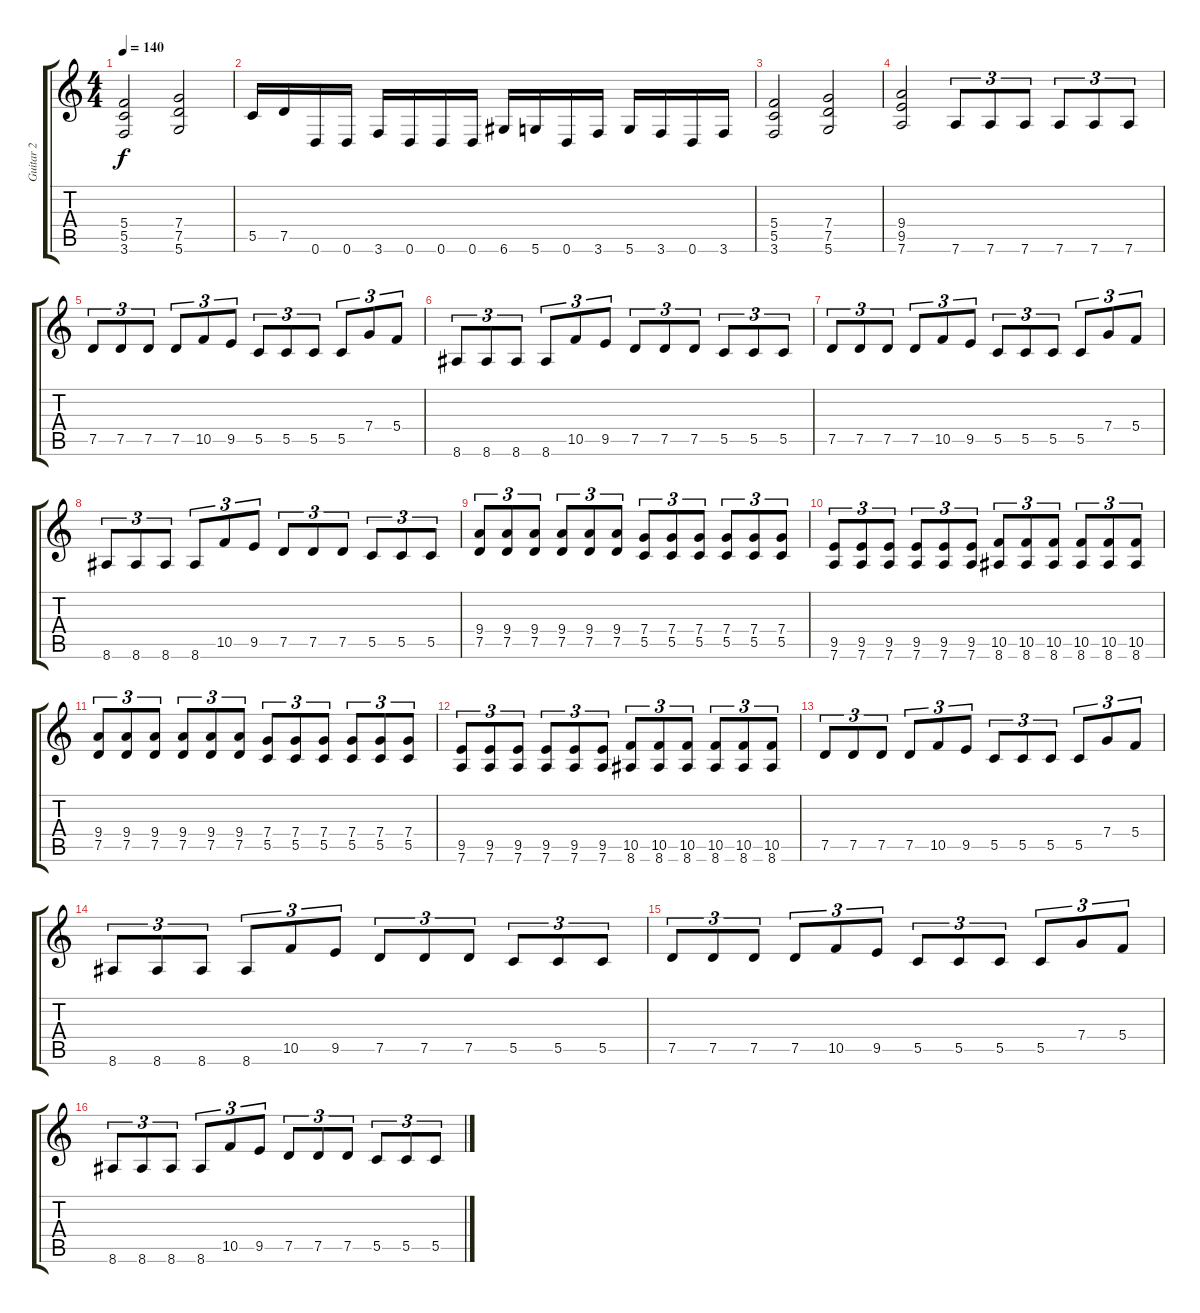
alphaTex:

\track ("Guitar 2" "Guitar 2") {instrument distortionguitar}
\staff {score tabs}
\tuning (D4 A3 F3 C3 G2 D2) {hide}
\ts (4 4)
\tempo 140
\clef g2
\ks c
(5.4 5.5 3.6).2{dy f} (7.4 7.5 5.6).2 |
5.5.16 7.5.16 0.6.16 0.6.16 3.6.16 0.6.16 0.6.16 0.6.16 6.6.16 5.6.16 0.6.16 3.6.16 5.6.16 3.6.16 0.6.16 3.6.16 |
(5.4 5.5 3.6).2 (7.4 7.5 5.6).2 |
(9.4 9.5 7.6).2 7.6.8{tu (3 2)} 7.6.8{tu (3 2)} 7.6.8{tu (3 2)} 7.6.8{tu (3 2)} 7.6.8{tu (3 2)} 7.6.8{tu (3 2)} |
7.5.8{tu (3 2)} 7.5.8{tu (3 2)} 7.5.8{tu (3 2)} 7.5.8{tu (3 2)} 10.5.8{tu (3 2)} 9.5.8{tu (3 2)} 5.5.8{tu (3 2)} 5.5.8{tu (3 2)} 5.5.8{tu (3 2)} 5.5.8{tu (3 2)} 7.4.8{tu (3 2)} 5.4.8{tu (3 2)} |
8.6.8{tu (3 2)} 8.6.8{tu (3 2)} 8.6.8{tu (3 2)} 8.6.8{tu (3 2)} 10.5.8{tu (3 2)} 9.5.8{tu (3 2)} 7.5.8{tu (3 2)} 7.5.8{tu (3 2)} 7.5.8{tu (3 2)} 5.5.8{tu (3 2)} 5.5.8{tu (3 2)} 5.5.8{tu (3 2)} |
7.5.8{tu (3 2)} 7.5.8{tu (3 2)} 7.5.8{tu (3 2)} 7.5.8{tu (3 2)} 10.5.8{tu (3 2)} 9.5.8{tu (3 2)} 5.5.8{tu (3 2)} 5.5.8{tu (3 2)} 5.5.8{tu (3 2)} 5.5.8{tu (3 2)} 7.4.8{tu (3 2)} 5.4.8{tu (3 2)} |
8.6.8{tu (3 2)} 8.6.8{tu (3 2)} 8.6.8{tu (3 2)} 8.6.8{tu (3 2)} 10.5.8{tu (3 2)} 9.5.8{tu (3 2)} 7.5.8{tu (3 2)} 7.5.8{tu (3 2)} 7.5.8{tu (3 2)} 5.5.8{tu (3 2)} 5.5.8{tu (3 2)} 5.5.8{tu (3 2)} |
(9.4 7.5).8{tu (3 2)} (9.4 7.5).8{tu (3 2)} (9.4 7.5).8{tu (3 2)} (9.4 7.5).8{tu (3 2)} (9.4 7.5).8{tu (3 2)} (9.4 7.5).8{tu (3 2)} (7.4 5.5).8{tu (3 2)} (7.4 5.5).8{tu (3 2)} (7.4 5.5).8{tu (3 2)} (7.4 5.5).8{tu (3 2)} (7.4 5.5).8{tu (3 2)} (7.4 5.5).8{tu (3 2)} |
(9.5 7.6).8{tu (3 2)} (9.5 7.6).8{tu (3 2)} (9.5 7.6).8{tu (3 2)} (9.5 7.6).8{tu (3 2)} (9.5 7.6).8{tu (3 2)} (9.5 7.6).8{tu (3 2)} (10.5 8.6).8{tu (3 2)} (10.5 8.6).8{tu (3 2)} (10.5 8.6).8{tu (3 2)} (10.5 8.6).8{tu (3 2)} (10.5 8.6).8{tu (3 2)} (10.5 8.6).8{tu (3 2)} |
(9.4 7.5).8{tu (3 2)} (9.4 7.5).8{tu (3 2)} (9.4 7.5).8{tu (3 2)} (9.4 7.5).8{tu (3 2)} (9.4 7.5).8{tu (3 2)} (9.4 7.5).8{tu (3 2)} (7.4 5.5).8{tu (3 2)} (7.4 5.5).8{tu (3 2)} (7.4 5.5).8{tu (3 2)} (7.4 5.5).8{tu (3 2)} (7.4 5.5).8{tu (3 2)} (7.4 5.5).8{tu (3 2)} |
(9.5 7.6).8{tu (3 2)} (9.5 7.6).8{tu (3 2)} (9.5 7.6).8{tu (3 2)} (9.5 7.6).8{tu (3 2)} (9.5 7.6).8{tu (3 2)} (9.5 7.6).8{tu (3 2)} (10.5 8.6).8{tu (3 2)} (10.5 8.6).8{tu (3 2)} (10.5 8.6).8{tu (3 2)} (10.5 8.6).8{tu (3 2)} (10.5 8.6).8{tu (3 2)} (10.5 8.6).8{tu (3 2)} |
7.5.8{tu (3 2)} 7.5.8{tu (3 2)} 7.5.8{tu (3 2)} 7.5.8{tu (3 2)} 10.5.8{tu (3 2)} 9.5.8{tu (3 2)} 5.5.8{tu (3 2)} 5.5.8{tu (3 2)} 5.5.8{tu (3 2)} 5.5.8{tu (3 2)} 7.4.8{tu (3 2)} 5.4.8{tu (3 2)} |
8.6.8{tu (3 2)} 8.6.8{tu (3 2)} 8.6.8{tu (3 2)} 8.6.8{tu (3 2)} 10.5.8{tu (3 2)} 9.5.8{tu (3 2)} 7.5.8{tu (3 2)} 7.5.8{tu (3 2)} 7.5.8{tu (3 2)} 5.5.8{tu (3 2)} 5.5.8{tu (3 2)} 5.5.8{tu (3 2)} |
7.5.8{tu (3 2)} 7.5.8{tu (3 2)} 7.5.8{tu (3 2)} 7.5.8{tu (3 2)} 10.5.8{tu (3 2)} 9.5.8{tu (3 2)} 5.5.8{tu (3 2)} 5.5.8{tu (3 2)} 5.5.8{tu (3 2)} 5.5.8{tu (3 2)} 7.4.8{tu (3 2)} 5.4.8{tu (3 2)} |
8.6.8{tu (3 2)} 8.6.8{tu (3 2)} 8.6.8{tu (3 2)} 8.6.8{tu (3 2)} 10.5.8{tu (3 2)} 9.5.8{tu (3 2)} 7.5.8{tu (3 2)} 7.5.8{tu (3 2)} 7.5.8{tu (3 2)} 5.5.8{tu (3 2)} 5.5.8{tu (3 2)} 5.5.8{tu (3 2)}
